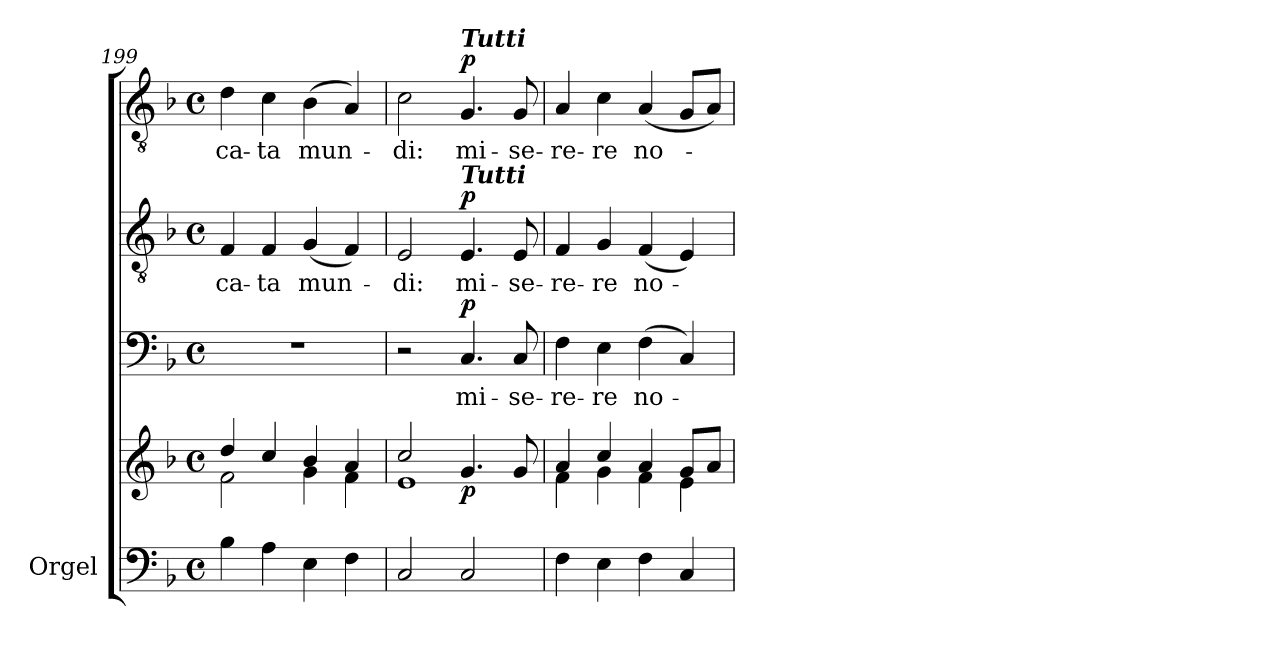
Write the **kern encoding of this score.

**kern	**kern	**dynam	**kern	**text	**dynam	**kern	**text	**dynam	**kern	**text	**dynam
*part4	*part4	*part4	*part3	*part3	*part3	*part2	*part2	*part2	*part1	*part1	*part1
*staff5	*staff4	*staff4/5	*staff3	*staff3	*staff3	*staff2	*staff2	*staff2	*staff1	*staff1	*staff1
*I"Orgel	*	*	*	*	*	*	*	*	*	*	*
*I'Org.	*	*	*	*	*	*	*	*	*	*	*
*clefF4	*clefG2	*	*clefF4	*	*	*clefGv2	*	*	*clefGv2	*	*
*k[b-]	*k[b-]	*	*k[b-]	*	*	*k[b-]	*	*	*k[b-]	*	*
*F:	*F:	*	*F:	*	*	*F:	*	*	*F:	*	*
*M4/4	*M4/4	*	*M4/4	*	*	*M4/4	*	*	*M4/4	*	*
*met(c)	*met(c)	*	*met(c)	*	*	*met(c)	*	*	*met(c)	*	*
=199	=199	=199	=199	=199	=199	=199	=199	=199	=199	=199	=199
*	*^	*	*	*	*	*	*	*	*	*	*
!	!	!	!	!	!	!	!	!LO:LY:b	!	!	!LO:LY:b	!
4B-\	4dd/	2f\	.	1r	.	.	4F/	-ca-	.	4d\	-ca-	.
!	!	!	!	!	!	!	!	!LO:LY:b	!	!	!LO:LY:b	!
4A\	4cc/	.	.	.	.	.	4F/	-ta	.	4c\	-ta	.
!	!	!	!	!	!	!	!	!LO:LY:b	!	!	!LO:LY:b	!
4E\	4b-/	4g\	.	.	.	.	(<4G/	mun-	.	(>4B-\	mun-	.
4F\	4a/	4f\	.	.	.	.	4F/)	.	.	4A/)	.	.
=200	=200	=200	=200	=200	=200	=200	=200	=200	=200	=200	=200	=200
!	!	!	!	!	!	!	!	!LO:LY:b	!	!	!LO:LY:b	!
2C/	2cc/	1e	.	2r	.	.	2E/	-di:	.	2c\	-di:	.
!	!	!	!	!	!	!	!	!	!	!LO:TX:a:Bi:t=Tutti	!	!
!	!	!	!	!	!	!	!LO:TX:a:Bi:t=Tutti	!	!	!	!	!
!	!	!	!LO:DY:b	!	!LO:LY:b	!LO:DY:a	!	!LO:LY:b	!LO:DY:a	!	!LO:LY:b	!LO:DY:a
2C/	4.g/	.	p	4.C/	mi-	p	4.E/	mi-	p	4.G/	mi-	p
!	!	!	!	!	!LO:LY:b	!	!	!LO:LY:b	!	!	!LO:LY:b	!
.	8g/	.	.	8C/	-se-	.	8E/	-se-	.	8G/	-se-	.
=201	=201	=201	=201	=201	=201	=201	=201	=201	=201	=201	=201	=201
!	!	!	!	!	!LO:LY:b	!	!	!LO:LY:b	!	!	!LO:LY:b	!
4F\	4a/	4f\	.	4F\	-re-	.	4F/	-re-	.	4A/	-re-	.
!	!	!	!	!	!LO:LY:b	!	!	!LO:LY:b	!	!	!LO:LY:b	!
4E\	4cc/	4g\	.	4E\	-re	.	4G/	-re	.	4c\	-re	.
!	!	!	!	!	!LO:LY:b	!	!	!LO:LY:b	!	!	!LO:LY:b	!
4F\	4a/	4f\	.	(>4F\	no-	.	(<4F/	no-	.	(<4A/	no-	.
4C/	8g/L	4e\	.	4C/)	.	.	4E/)	.	.	8G/L	.	.
.	8a/J	.	.	.	.	.	.	.	.	8A/J)	.	.
*	*v	*v	*	*	*	*	*	*	*	*	*	*
=	=	=	=	=	=	=	=	=	=	=	=
*-	*-	*-	*-	*-	*-	*-	*-	*-	*-	*-	*-
